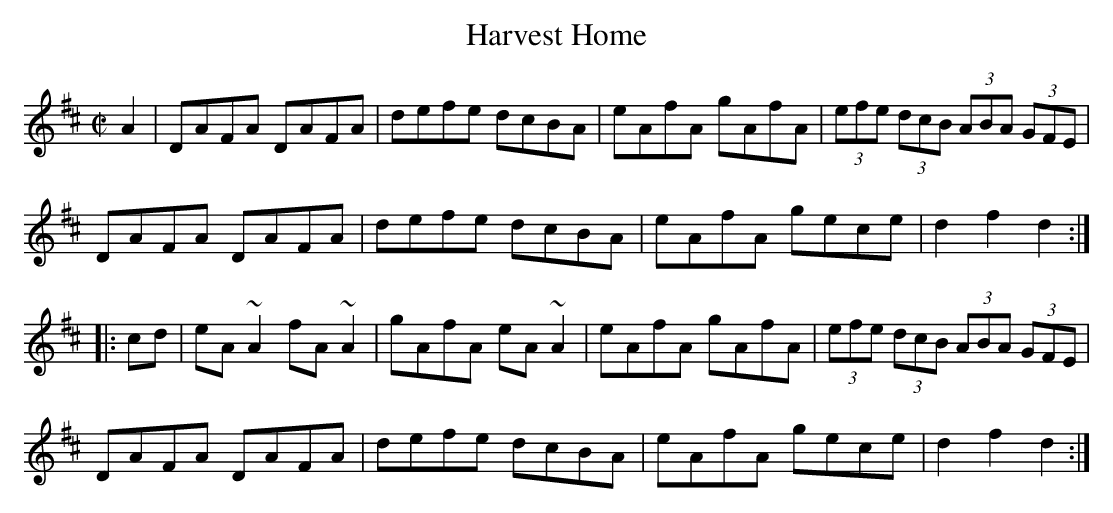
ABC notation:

X:1
T:Harvest Home
M:C|
K:D
A2|DAFA DAFA|defe dcBA|eAfA gAfA|(3efe (3dcB (3ABA (3GFE|
DAFA DAFA|defe dcBA|eAfA gece|d2f2 d2:|
|:cd|eA~A2 fA~A2|gAfA eA~A2|eAfA gAfA|(3efe (3dcB (3ABA (3GFE|
DAFA DAFA|defe dcBA|eAfA gece|d2f2 d2:|
